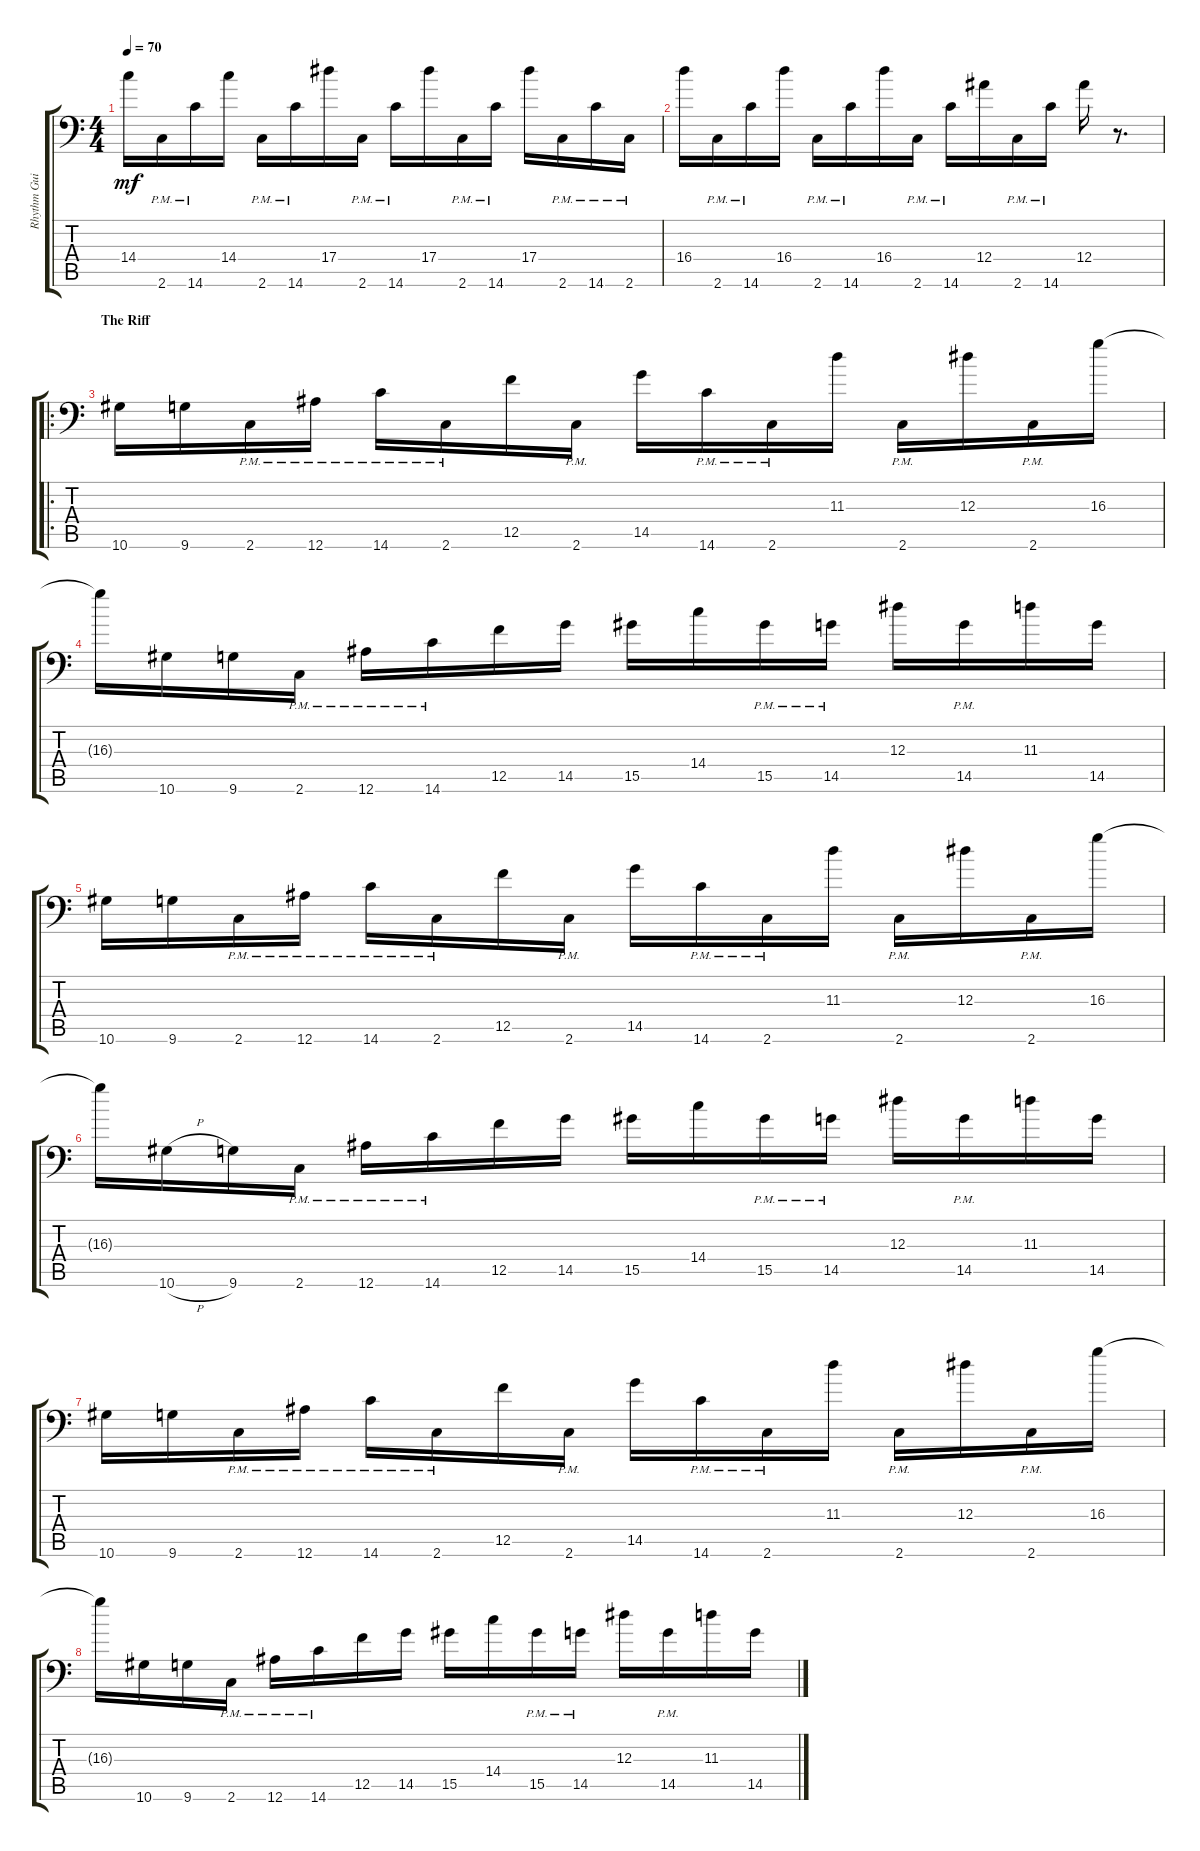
\track ("Rhythm Guitar" "Rhythm Gui") {instrument overdrivenguitar}
\staff {score tabs}
\tuning (C4 G3 Eb3 Bb2 F2 Bb1) {hide}
\ts (4 4)
\tempo 70
\clef f4
\ks c
14.4.16{dy mf} 2.6{pm}.16 14.6{pm}.16 14.4.16 2.6{pm}.16 14.6{pm}.16 17.4.16 2.6{pm}.16 14.6{pm}.16 17.4.16 2.6{pm}.16 14.6{pm}.16 17.4.16 2.6{pm}.16 14.6{pm}.16 2.6{pm}.16 |
16.4.16 2.6{pm}.16 14.6{pm}.16 16.4.16 2.6{pm}.16 14.6{pm}.16 16.4.16 2.6{pm}.16 14.6{pm}.16 12.4.16 2.6{pm}.16 14.6{pm}.16 12.4.16 r.8{d} |
\ro
\section ("" "The Riff")
10.6.16 9.6.16 2.6{pm}.16 12.6{pm}.16 14.6{pm}.16 2.6{pm}.16 12.5.16 2.6{pm}.16 14.5.16 14.6{pm}.16 2.6{pm}.16 11.3.16 2.6{pm}.16 12.3.16 2.6{pm}.16 16.3.16 |
16.3{t}.16 10.6.16 9.6.16 2.6{pm}.16 12.6{pm}.16 14.6{pm}.16 12.5.16 14.5.16 15.5.16 14.4.16 15.5{pm}.16 14.5{pm}.16 12.3.16 14.5{pm}.16 11.3.16 14.5.16 |
10.6.16 9.6.16 2.6{pm}.16 12.6{pm}.16 14.6{pm}.16 2.6{pm}.16 12.5.16 2.6{pm}.16 14.5.16 14.6{pm}.16 2.6{pm}.16 11.3.16 2.6{pm}.16 12.3.16 2.6{pm}.16 16.3.16 |
16.3{t}.16 10.6{h}.16 9.6.16 2.6{pm}.16 12.6{pm}.16 14.6{pm}.16 12.5.16 14.5.16 15.5.16 14.4.16 15.5{pm}.16 14.5{pm}.16 12.3.16 14.5{pm}.16 11.3.16 14.5.16 |
10.6.16 9.6.16 2.6{pm}.16 12.6{pm}.16 14.6{pm}.16 2.6{pm}.16 12.5.16 2.6{pm}.16 14.5.16 14.6{pm}.16 2.6{pm}.16 11.3.16 2.6{pm}.16 12.3.16 2.6{pm}.16 16.3.16 |
16.3{t}.16 10.6.16 9.6.16 2.6{pm}.16 12.6{pm}.16 14.6{pm}.16 12.5.16 14.5.16 15.5.16 14.4.16 15.5{pm}.16 14.5{pm}.16 12.3.16 14.5{pm}.16 11.3.16 14.5.16
